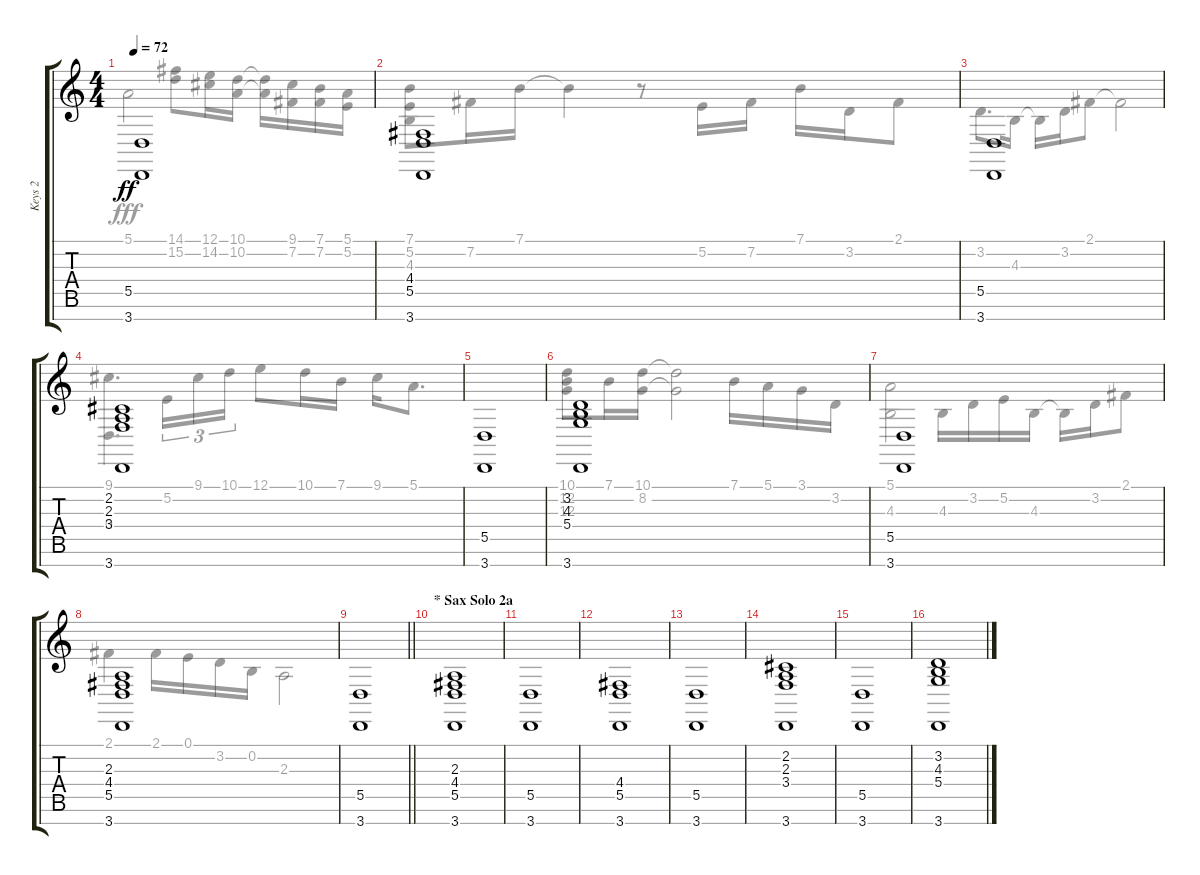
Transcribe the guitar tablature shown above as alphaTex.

\track ("Keys 2" "Keys 2") {instrument electricgrandpiano}
\staff {score tabs}
\tuning (E4 B3 G3 D3 A2 E2 B1) {hide}
\voice
\ts (4 4)
\tempo 72
\clef g2
\ks c
(5.5 3.7).1{dy ff} |
(4.4 5.5 3.7).1 |
(5.5 3.7).1 |
(2.2 2.3 3.4 3.7).1 |
(5.5 3.7).1 |
(3.2 4.3 5.4 3.7).1 |
(5.5 3.7).1 |
(2.3 4.4 5.5 3.7).1 |
\barLineRight lightlight
(5.5 3.7).1 |
\section ("" "* Sax Solo 2a")
(2.3 4.4 5.5 3.7).1 |
(5.5 3.7).1 |
(4.4 5.5 3.7).1 |
(5.5 3.7).1 |
(2.2 2.3 3.4 3.7).1 |
(5.5 3.7).1 |
(3.2 4.3 5.4 3.7).1
\voice
\clef g2
\ottava regular
\simile none
\ks c
5.1{t}.2{dy fff} (14.1 15.2).8 (12.1 14.2).16 (10.1 10.2).16 (10.1{t} 10.2{t}).16 (9.1 7.2).16 (7.1 7.2).16 (5.1 5.2).16 |
(7.1 5.2 4.3).8 7.2.16 7.1.16 7.1{t}.4 r.8 5.2.16 7.2.16 7.1.16 3.2.16 2.1.8 |
3.2.8{d} 4.3.16 4.3{t}.16 3.2.16 2.1.8 2.1{t}.2 |
(9.1 0.4).4{d} 5.2.16{tu (3 2)} 9.1.16{tu (3 2)} 10.1.16{tu (3 2)} 12.1.8 10.1.16 7.1.16 9.1.16 5.1.8{d} |
|
(10.1 12.2 12.3).8 7.1.16 (10.1 8.2).16 (10.1{t} 8.2{t}).2 7.1.16 5.1.16 3.1.16 3.2.16 |
(5.1 4.3).2 4.3.16 3.2.16 5.2.16 4.3.16 4.3{t}.16 3.2.16 2.1.8 |
2.1.4 2.1.16 0.1.16 3.2.16 0.2.16 2.3.2 |
\barLineRight lightlight
|
|
|
|
|
|
|
